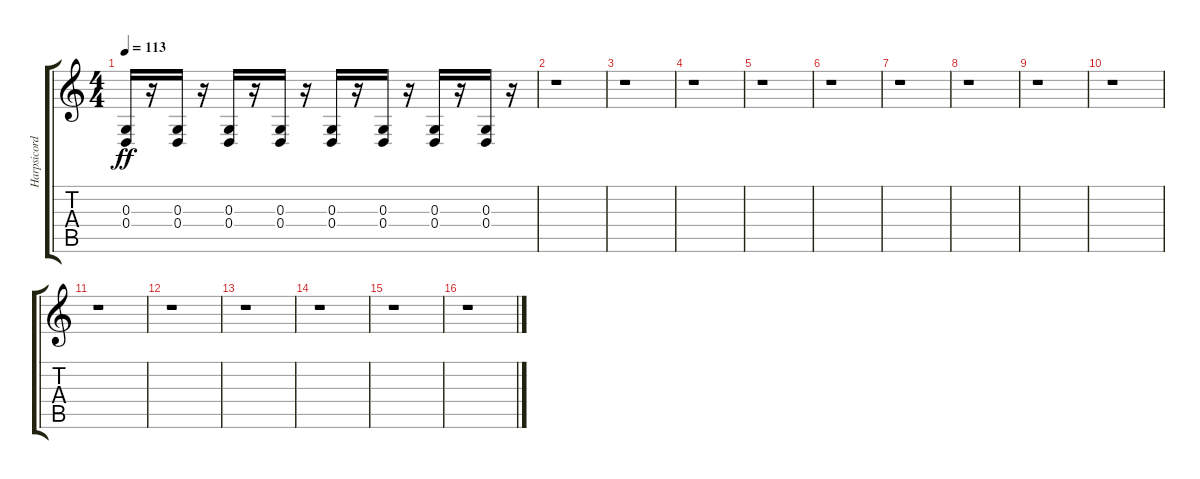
\track ("Harpsicord" "Harpsicord") {instrument harpsichord}
\staff {score tabs}
\tuning (E4 B3 G3 D3 A2 E2) {hide}
\ts (4 4)
\tempo 113
\clef g2
\ks c
(0.3 0.4).16{dy ff} r.16 (0.3 0.4).16 r.16 (0.3 0.4).16 r.16 (0.3 0.4).16 r.16 (0.3 0.4).16 r.16 (0.3 0.4).16 r.16 (0.3 0.4).16 r.16 (0.3 0.4).16 r.16 |
r.1 |
r.1 |
r.1 |
r.1 |
r.1 |
r.1 |
r.1 |
r.1 |
r.1 |
r.1 |
r.1 |
r.1 |
r.1 |
r.1 |
r.1
